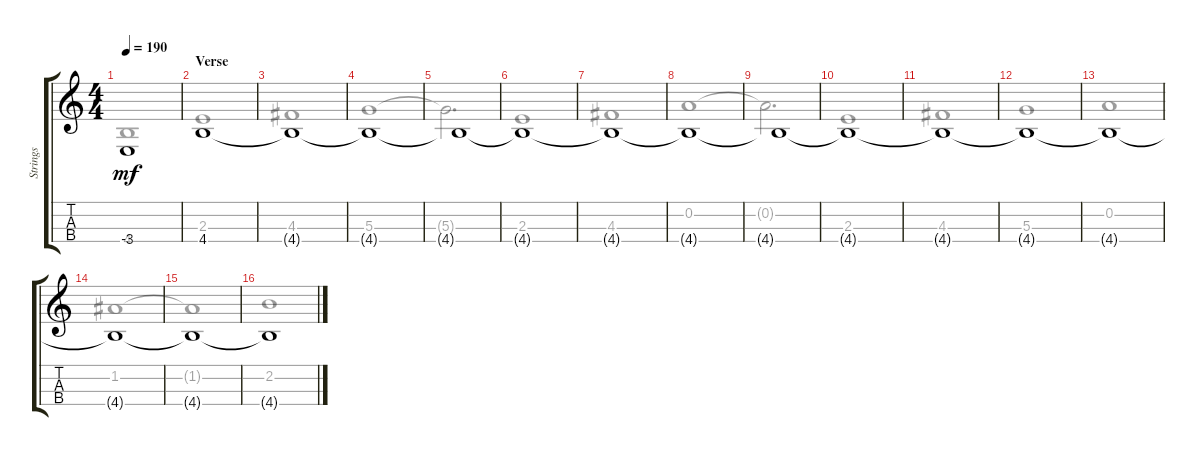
\track ("Strings" "Strings") {instrument stringensemble2}
\staff {score tabs}
\tuning (E5 A4 D4 G3) {hide}
\voice
\ts (4 4)
\tempo 190
\clef g2
\ks aminor
-3.4{t}.1{dy mf} |
\section ("" "Verse")
4.4.1 |
4.4{t}.1 |
4.4{t}.1 |
4.4{t}.1 |
4.4{t}.1 |
4.4{t}.1 |
4.4{t}.1 |
4.4{t}.1 |
4.4{t}.1 |
4.4{t}.1 |
4.4{t}.1 |
4.4{t}.1 |
4.4{t}.1 |
4.4{t}.1 |
4.4{t}.1
\voice
\clef g2
\ottava regular
\simile none
\ks aminor
4.4{t}.1{dy mf} |
2.3.1 |
4.3.1 |
5.3.1 |
5.3{t}.2{d} |
2.3.1 |
4.3.1 |
0.2.1 |
0.2{t}.2{d} |
2.3.1 |
4.3.1 |
5.3.1 |
0.2.1 |
1.2.1 |
1.2{t}.1 |
2.2.1
